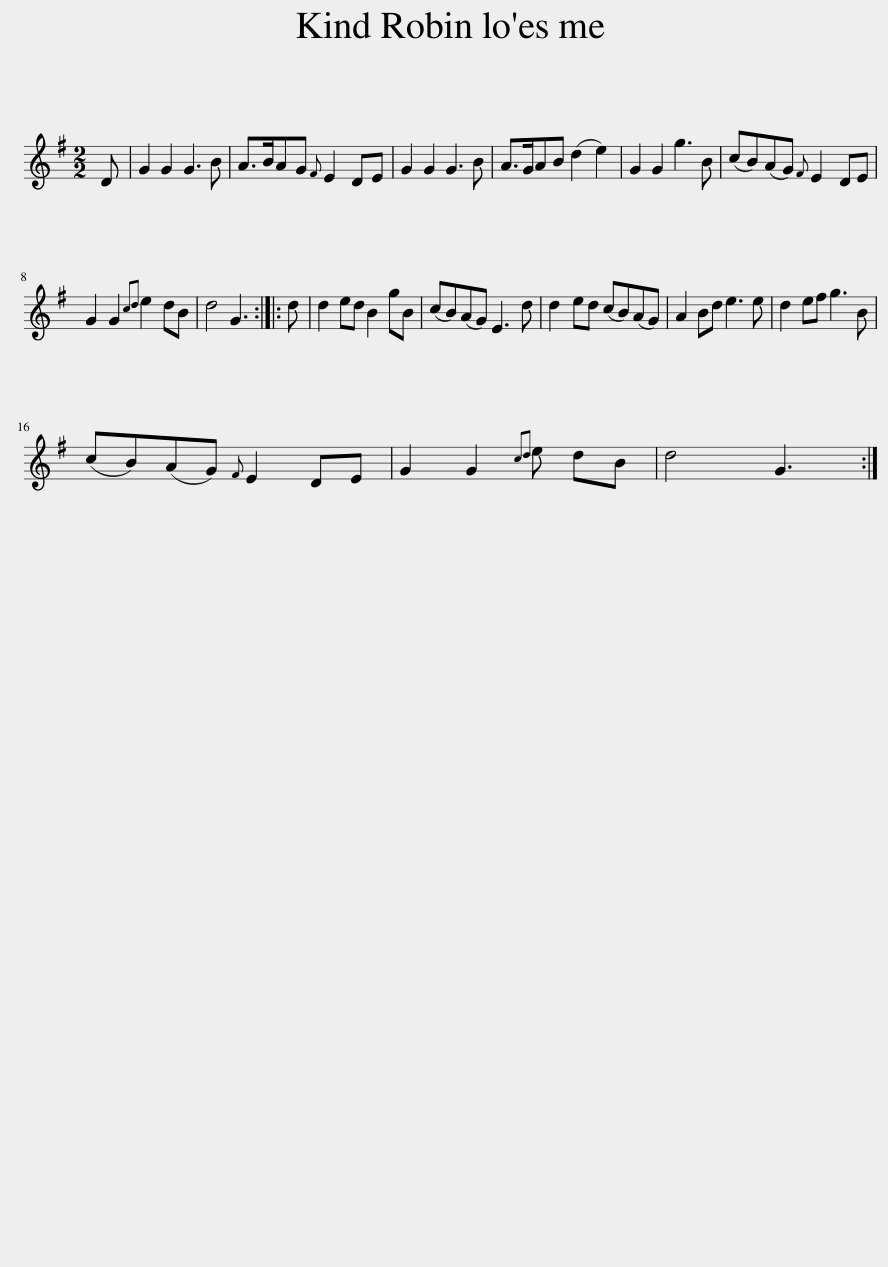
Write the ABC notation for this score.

X:1
L:1/8
M:2/2
I:linebreak $
K:G
V:1 treble
V:1
 D | G2 G2 G3 B | A>BAG{F} E2 DE | G2 G2 G3 B | A>GAB (d2 e2) | %5
 G2 G2 g3 B | (cB)(AG){F} E2 DE |$ G2 G2{cd} e2 dB | d4 G3 :: d | %10
 d2 ed B2 gB | (cB)(AG) E3 d | d2 ed (cB)(AG) | A2 Bd e3 e | d2 ef g3 B |$ %15
 (cB)(AG){F} E2 DE | G2 G2{cd} e dB | d4 G3 :| %18
